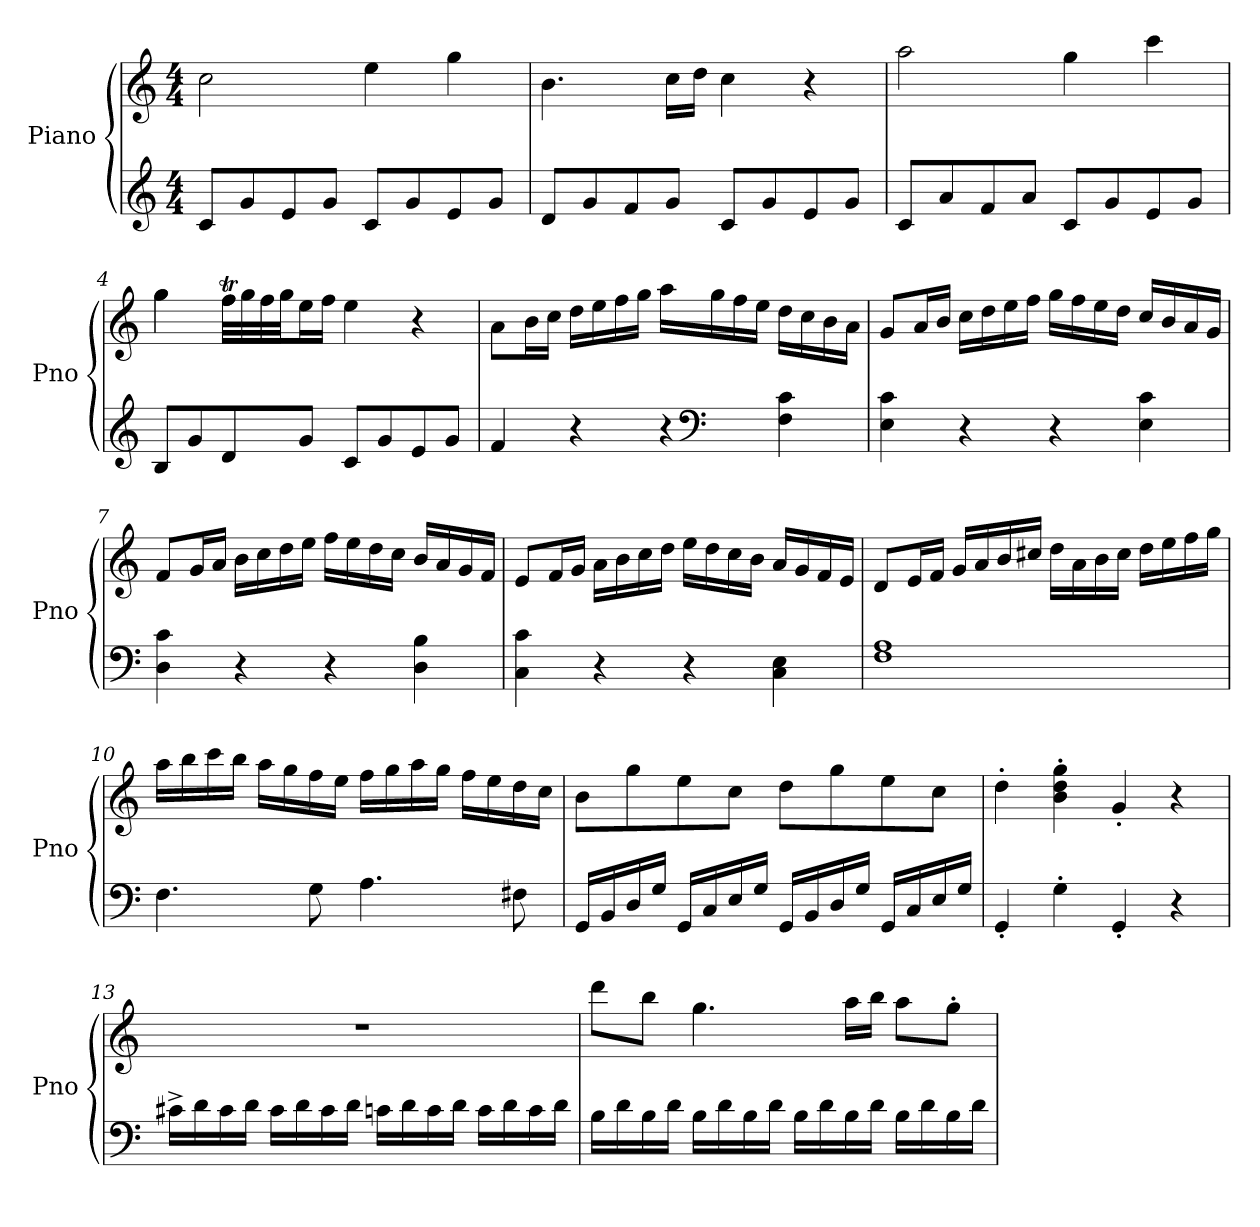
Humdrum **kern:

**kern	**kern
*part1	*part1
*staff2	*staff1
*I"Piano	*
*I'Pno	*
*clefG2	*clefG2
*k[]	*k[]
*M4/4	*M4/4
=1	=1
8c/L	2cc\
8g/	.
8e/	.
8g/J	.
8c/L	4ee\
8g/	.
8e/	4gg\
8g/J	.
=2	=2
8d/L	4.b\
8g/	.
8f/	.
8g/J	16cc\LL
.	16dd\JJ
8c/L	4cc\
8g/	.
8e/	4r
8g/J	.
=3	=3
8c/L	2aa\
8a/	.
8f/	.
8a/J	.
8c/L	4gg\
8g/	.
8e/	4ccc\
8g/J	.
=4	=4
*	*^
8B/L	4gg\	4gg\
8g/	.	.
8d/	8ffT\L	32ff\LLL
.	.	32gg\
.	.	32ff\
.	.	32gg\JJJ
8g/J	16ee\L	8ryy
.	16ff\JJ	.
8c/L	4ee\	2ryy
8g/	.	.
8e/	4r	.
8g/J	.	.
*	*v	*v
=5	=5
4f/	8a\L
.	16b\L
.	16cc\JJ
4r	16dd\LL
.	16ee\
.	16ff\
.	16gg\JJ
4r	16aa\LL
*clefF4	*
.	16gg\
.	16ff\
.	16ee\JJ
4F\ 4c\	16dd\LL
.	16cc\
.	16b\
.	16a\JJ
!!LO:LB:g=z
=6	=6
4E\ 4c\	8g/L
.	16a/L
.	16b/JJ
4r	16cc\LL
.	16dd\
.	16ee\
.	16ff\JJ
4r	16gg\LL
.	16ff\
.	16ee\
.	16dd\JJ
4E\ 4c\	16cc/LL
.	16b/
.	16a/
.	16g/JJ
=7	=7
4D\ 4c\	8f/L
.	16g/L
.	16a/JJ
4r	16b\LL
.	16cc\
.	16dd\
.	16ee\JJ
4r	16ff\LL
.	16ee\
.	16dd\
.	16cc\JJ
4D\ 4B\	16b/LL
.	16a/
.	16g/
.	16f/JJ
=8	=8
4C\ 4c\	8e/L
.	16f/L
.	16g/JJ
4r	16a\LL
.	16b\
.	16cc\
.	16dd\JJ
4r	16ee\LL
.	16dd\
.	16cc\
.	16b\JJ
4C\ 4E\	16a/LL
.	16g/
.	16f/
.	16e/JJ
=9	=9
1F 1A	8d/L
.	16e/L
.	16f/JJ
.	16g/LL
.	16a/
.	16b/
.	16cc#X/JJ
.	16dd\LL
.	16a\
.	16b\
.	16cc#\JJ
.	16dd\LL
.	16ee\
.	16ff\
.	16gg\JJ
!!LO:LB:g=z
=10	=10
4.F\	16aa\LL
.	16bb\
.	16ccc\
.	16bb\JJ
.	16aa\LL
.	16gg\
8G\	16ff\
.	16ee\JJ
4.A\	16ff\LL
.	16gg\
.	16aa\
.	16gg\JJ
.	16ff\LL
.	16ee\
8F#X\	16dd\
.	16cc\JJ
=11	=11
16GG/LL	8b\L
16BB/	.
16D/	8gg\
16G/JJ	.
16GG/LL	8ee\
16C/	.
16E/	8cc\J
16G/JJ	.
16GG/LL	8dd\L
16BB/	.
16D/	8gg\
16G/JJ	.
16GG/LL	8ee\
16C/	.
16E/	8cc\J
16G/JJ	.
=12	=12
4GG'/	4dd'\
4G'\	4b\' 4dd\' 4gg\'
4GG'/	4g'/
4r	4r
=13	=13
16c#X^\LL	1r
16d\	.
16c#\	.
16d\JJ	.
16c#\LL	.
16d\	.
16c#\	.
16d\JJ	.
16cn\LL	.
16d\	.
16c\	.
16d\JJ	.
16c\LL	.
16d\	.
16c\	.
16d\JJ	.
!!LO:LB:g=z
=14	=14
16B\LL	8ddd\L
16d\	.
16B\	8bb\J
16d\JJ	.
16B\LL	4.gg\
16d\	.
16B\	.
16d\JJ	.
16B\LL	.
16d\	.
16B\	16aa\LL
16d\JJ	16bb\JJ
16B\LL	8aa\L
16d\	.
16B\	8gg'\J
16d\JJ	.
=	=
*-	*-
